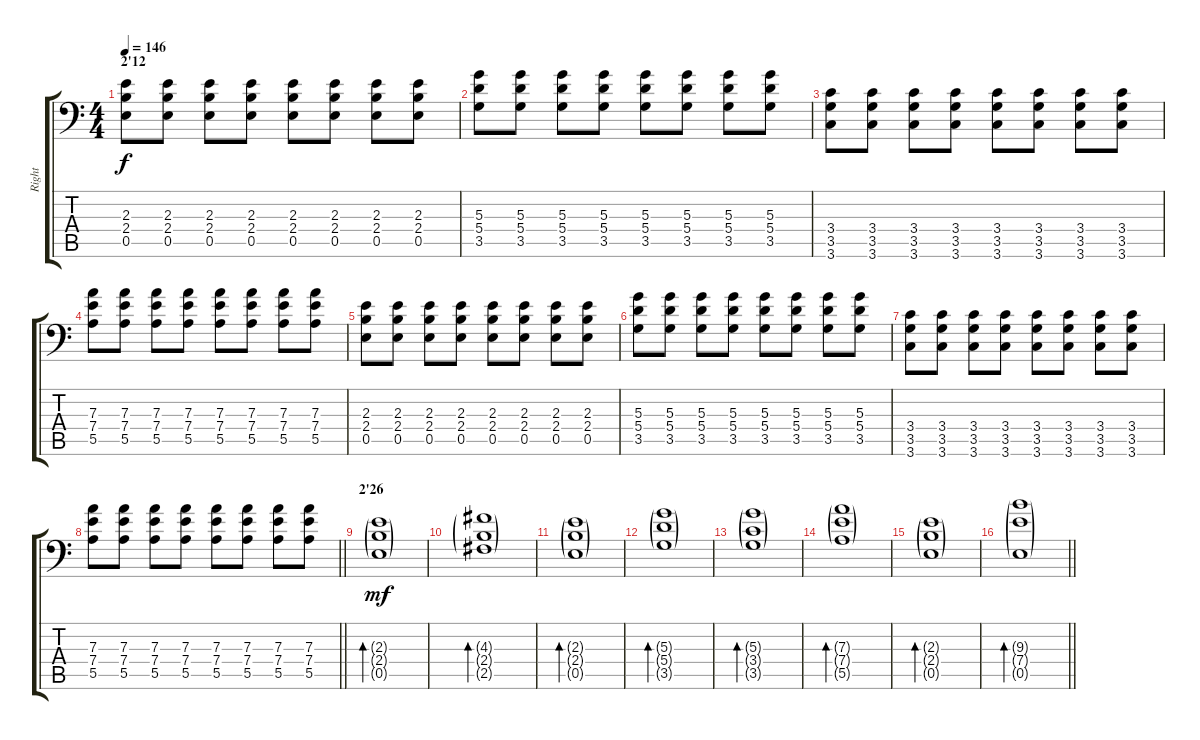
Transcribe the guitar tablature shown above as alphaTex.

\track ("Right" "Right") {instrument distortionguitar}
\staff {score tabs}
\tuning (B3 Gb3 D3 A2 E2 A1) {hide}
\ts (4 4)
\section ("" "2'12")
\tempo 146
\clef f4
\ks c
(2.3 2.4 0.5).8{dy f} (2.3 2.4 0.5).8 (2.3 2.4 0.5).8 (2.3 2.4 0.5).8 (2.3 2.4 0.5).8 (2.3 2.4 0.5).8 (2.3 2.4 0.5).8 (2.3 2.4 0.5).8 |
(5.3 5.4 3.5).8 (5.3 5.4 3.5).8 (5.3 5.4 3.5).8 (5.3 5.4 3.5).8 (5.3 5.4 3.5).8 (5.3 5.4 3.5).8 (5.3 5.4 3.5).8 (5.3 5.4 3.5).8 |
(3.4 3.5 3.6).8 (3.4 3.5 3.6).8 (3.4 3.5 3.6).8 (3.4 3.5 3.6).8 (3.4 3.5 3.6).8 (3.4 3.5 3.6).8 (3.4 3.5 3.6).8 (3.4 3.5 3.6).8 |
(7.3 7.4 5.5).8 (7.3 7.4 5.5).8 (7.3 7.4 5.5).8 (7.3 7.4 5.5).8 (7.3 7.4 5.5).8 (7.3 7.4 5.5).8 (7.3 7.4 5.5).8 (7.3 7.4 5.5).8 |
(2.3 2.4 0.5).8 (2.3 2.4 0.5).8 (2.3 2.4 0.5).8 (2.3 2.4 0.5).8 (2.3 2.4 0.5).8 (2.3 2.4 0.5).8 (2.3 2.4 0.5).8 (2.3 2.4 0.5).8 |
(5.3 5.4 3.5).8 (5.3 5.4 3.5).8 (5.3 5.4 3.5).8 (5.3 5.4 3.5).8 (5.3 5.4 3.5).8 (5.3 5.4 3.5).8 (5.3 5.4 3.5).8 (5.3 5.4 3.5).8 |
(3.4 3.5 3.6).8 (3.4 3.5 3.6).8 (3.4 3.5 3.6).8 (3.4 3.5 3.6).8 (3.4 3.5 3.6).8 (3.4 3.5 3.6).8 (3.4 3.5 3.6).8 (3.4 3.5 3.6).8 |
\barLineRight lightlight
(7.3 7.4 5.5).8 (7.3 7.4 5.5).8 (7.3 7.4 5.5).8 (7.3 7.4 5.5).8 (7.3 7.4 5.5).8 (7.3 7.4 5.5).8 (7.3 7.4 5.5).8 (7.3 7.4 5.5).8 |
\section ("" "2'26")
(2.3{g} 2.4{g} 0.5{g}).1{bd 120 dy mf} |
(4.3{g} 2.4{g} 2.5{g}).1{bd 120} |
(2.3{g} 2.4{g} 0.5{g}).1{bd 60} |
(5.3{g} 5.4{g} 3.5{g}).1{bd 120} |
(5.3{g} 3.4{g} 3.5{g}).1{bd 60} |
(7.3{g} 7.4{g} 5.5{g}).1{bd 120} |
(2.3{g} 2.4{g} 0.5{g}).1{bd 60} |
\barLineRight lightlight
(9.3{g} 7.4{g} 0.5{g}).1{bd 60}
